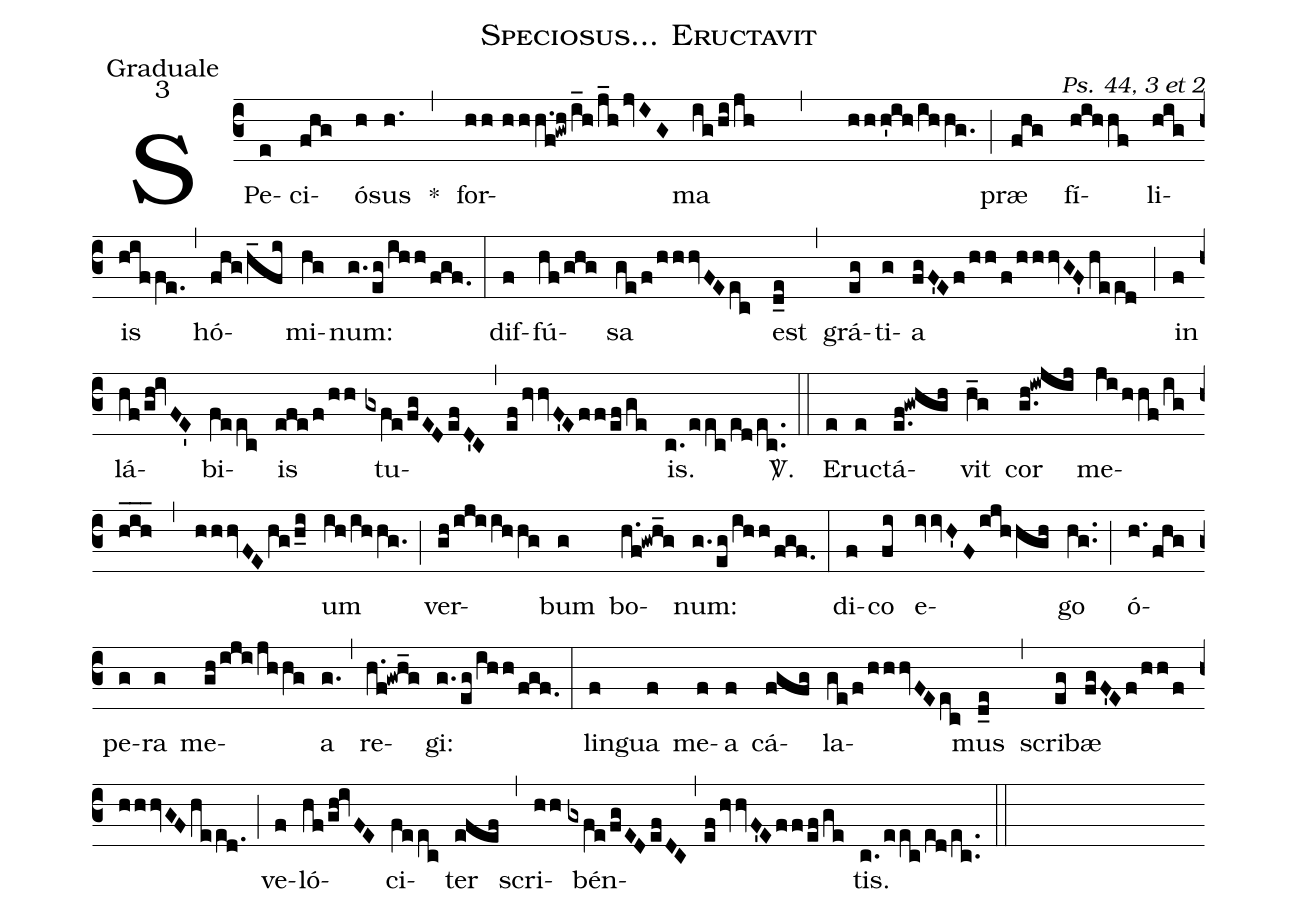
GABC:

name:Speciosus... Eructavit;
office-part:Graduale;
mode:3;
commentary:Ps. 44, 3 et 2;
%%
(c3)
SPe(e)ci(fhg)ó(h)sus(h.) *(,)
for(hh//hhh.f!gwh/i_h/j_h/jvIG)ma(ig/hi/jh,hhh'ih/ihhg.) (;)
præ(fhg) fí(hihhf)li(hig)is(hiffe.) (,)
hó(fhg/h_fi)mi(hg)num:(g./eg/ihh/fgf.) (:)
dif(f)fú(hf/ghg)sa(ge/f/hhhvFEec) est(d_e) (,)
grá(eg)ti(g)a(fgF'Ef/hh/f/hhhvGF'heed) (;)
in(f) lá(hf/gh!ivFE')bi(feec)is(efe/f/hh) tu(gxfe/fgEDefD'C,ef/hvhvF'Eff/ef/ge)is.(c./eec/ed/ec..) <sp>V/</sp>.(::)
E(e)ruc(e)tá(e.f!gwhgh)vit(h_g) cor(g.h!iwjij) me(ji/hhf/ig/hih___,hhhvFEhg/h_i)um(ih/ihhg.) (;)
ver(gh/iji/ihhg)bum(g) bo(h.f!gwh_g)num:(g./eg/ihh/fgf.) (:)
di(f)co(fi) e(ivivH'Fijh/hgh)go(hg..) (;)
ó(h./fhg)pe(g)ra(g) me(gh/iji/jhhg)a(g.) (,)
re(h.f!gwh_g)gi:(g./eg/ihh/fgf.) (:)
lin(f)gua(f) me(f)a(f) cá(fgfg)la(ge/f/hhhvFEec)mus(d_e) (,)
scri(eg)bæ(fgF'Ef/hh/f/hhhvGFheed.) (;)
ve(f)ló(hf/gh!ivFE)ci(feec)ter(efef) (,)
scri(hh)bén(/gxfe/fgEDefDC,ef/hvhvF'Eff/ef/ge)tis.(c./eec/ed/ec..) (::)
